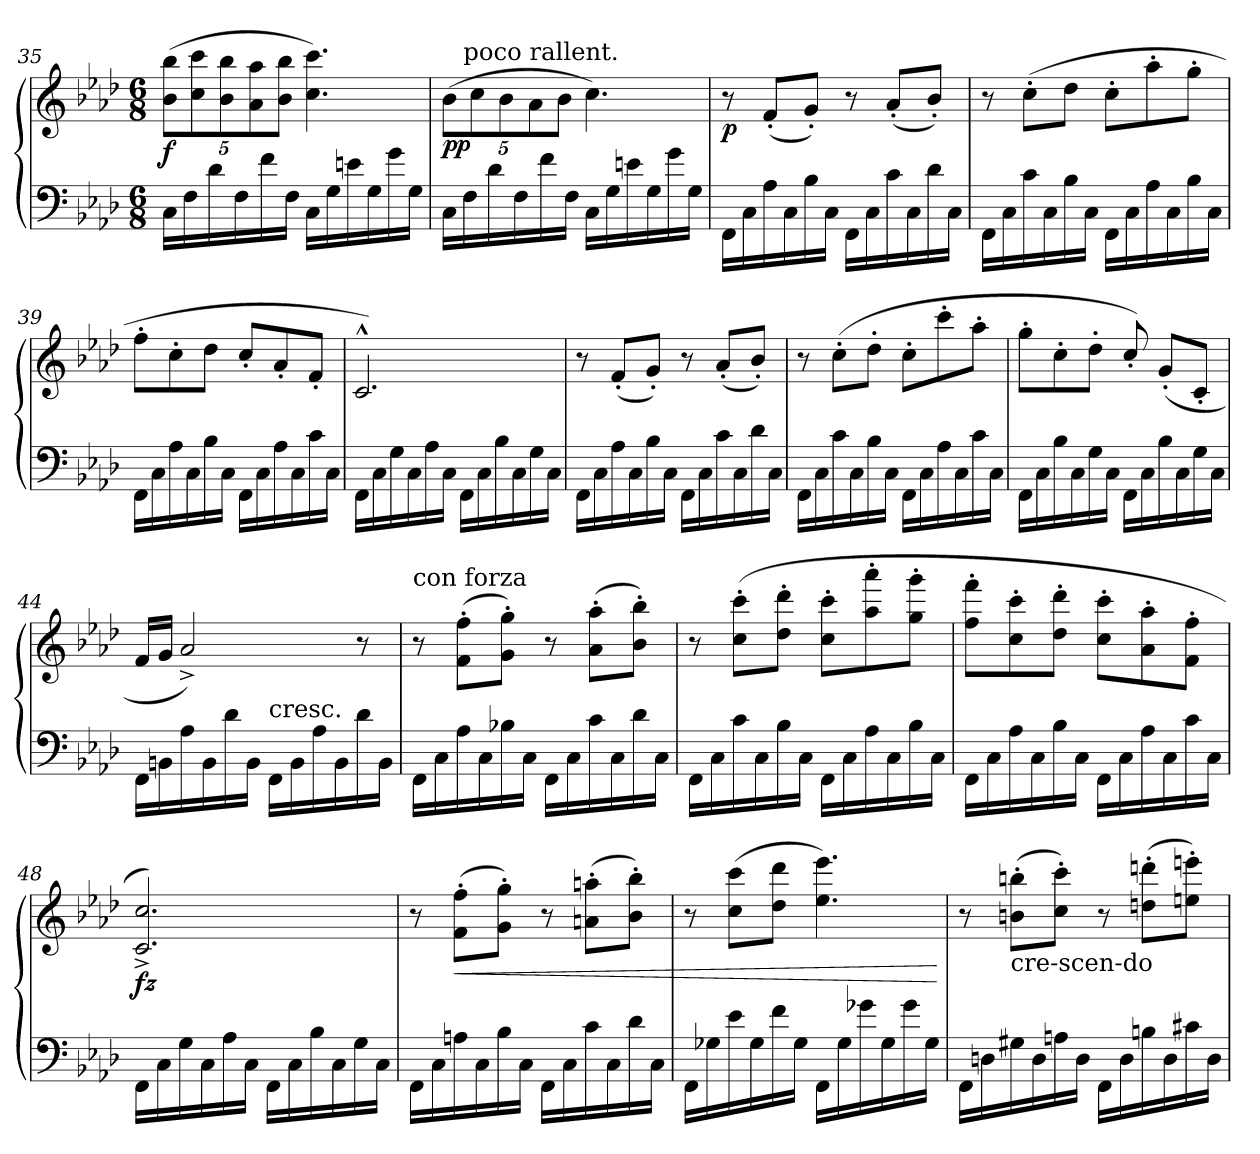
**kern	**kern	**dynam
*part1	*part1	*part1
*staff2	*staff1	*staff1/2
*clefF4	*clefG2	*
*k[b-e-a-d-]	*k[b-e-a-d-]	*
*f:	*f:	*
*M6/8	*M6/8	*
*	*Xbrackettup	*
=35	=35	=35
!	!	!LO:DY:b
16C\LL	(40%3b-\ 40%3bb-\L	f
16F\	.	.
.	40%3cc\ 40%3ccc\	.
16d-\	.	.
.	40%3b-\ 40%3bb-\	.
16F\	.	.
.	40%3a-\ 40%3aa-\	.
16f\	.	.
.	40%3b-\ 40%3bb-\J	.
16F\JJ	.	.
16C\LL	4.cc\ 4.ccc\)	.
16G\	.	.
16en\	.	.
16G\	.	.
16g\	.	.
16G\JJ	.	.
=36	=36	=36
!	!	!LO:DY:b
*	*^	*
16C\LL	(>40%3b-\L	16ryy	pp
!	!	!LO:TX:a:t=poco rallent.	!
16F\	.	2ryy	.
.	40%3cc\	.	.
16d-\	.	.	.
.	40%3b-\	.	.
16F\	.	.	.
.	40%3a-\	.	.
16f\	.	.	.
.	40%3b-\J	.	.
16F\JJ	.	.	.
16C\LL	4.cc\)	.	.
16G\	.	.	.
16en\	.	.	.
16G\	.	8.ryy	.
16g\	.	.	.
16G\JJ	.	.	.
=37	=37	=37	=37
!	!LO:TX:a:t=a tempo, sempre agitato	!	!
!	!	!	!LO:DY:b
*	*v	*v	*
16FF\LL	8r	p
16C\	.	.
16A-\	(8f'>/L	.
16C\	.	.
16B-\	8g'>/J)	.
16C\JJ	.	.
16FF\LL	8r	.
16C\	.	.
16c\	(8a-'>/L	.
16C\	.	.
16d-\	8b-'>/J)	.
16C\JJ	.	.
=38	=38	=38
16FF\LL	8r	.
16C\	.	.
16c\	(>8cc'>\L	.
16C\	.	.
16B-\	8dd-\J	.
16C\JJ	.	.
16FF\LL	8cc'>\L	.
16C\	.	.
16A-\	8aa-'>\	.
16C\	.	.
16B-\	8gg'>\J	.
16C\JJ	.	.
=39	=39	=39
16FF\LL	8ff'>\L	.
16C\	.	.
16A-\	8cc'>\	.
16C\	.	.
16B-\	8dd-\J	.
16C\JJ	.	.
16FF\LL	8cc'>/L	.
16C\	.	.
16A-\	8a-'>/	.
16C\	.	.
16c\	8f'>/J	.
16C\JJ	.	.
=40	=40	=40
16FF\LL	2.c^^>/)	.
16C\	.	.
16G\	.	.
16C\	.	.
16A-\	.	.
16C\JJ	.	.
16FF\LL	.	.
16C\	.	.
16B-\	.	.
16C\	.	.
16G\	.	.
16C\JJ	.	.
=41	=41	=41
16FF\LL	8r	.
16C\	.	.
16A-\	(8f'>/L	.
16C\	.	.
16B-\	8g'>/J)	.
16C\JJ	.	.
16FF\LL	8r	.
16C\	.	.
16c\	(8a-'>/L	.
16C\	.	.
16d-\	8b-'>/J)	.
16C\JJ	.	.
=42	=42	=42
16FF\LL	8r	.
16C\	.	.
16c\	(>8cc'>\L	.
16C\	.	.
16B-\	8dd-'>\J	.
16C\JJ	.	.
16FF\LL	8cc'>\L	.
16C\	.	.
16A-\	8ccc'>\	.
16C\	.	.
16c\	8aa-'>\J	.
16C\JJ	.	.
=43	=43	=43
16FF\LL	8gg'>\L	.
16C\	.	.
16B-\	8cc'>\	.
16C\	.	.
16G\	8dd-'>\J	.
16C\JJ	.	.
16FF\LL	8cc'>/)	.
16C\	.	.
16B-\	(>8g'>/L	.
16C\	.	.
16G\	8c'>/J	.
16C\JJ	.	.
=44	=44	=44
16FF\LL	16f/LL	.
16BBn\	16g/JJ	.
16A-\	2a-^>/)	.
16BB\	.	.
16d-\	.	.
16BB\JJ	.	.
!LO:TX:a:t=cresc.	!	!
16FF\LL	.	.
16BB\	.	.
16A-\	.	.
16BB\	.	.
16d-\	8r	.
16BB\JJ	.	.
=45	=45	=45
!	!LO:TX:a:t=con forza	!
16FF\LL	8r	.
16C\	.	.
16A-\	(8f'>'>\ 8ff'>'>\L	.
16C\	.	.
16B-X\	8g'>'>\ 8gg'>'>\J)	.
16C\JJ	.	.
16FF\LL	8r	.
16C\	.	.
16c\	(8a-'>'>\ 8aa-'>'>\L	.
16C\	.	.
16d-\	8b-'>'>\ 8bb-'>'>\J)	.
16C\JJ	.	.
=46	=46	=46
16FF\LL	8r	.
16C\	.	.
16c\	(>8cc'>'>\ 8ccc'>'>\L	.
16C\	.	.
16B-\	8dd-'>'>\ 8ddd-'>'>\J	.
16C\JJ	.	.
16FF\LL	8cc'>'>\ 8ccc'>'>\L	.
16C\	.	.
16A-\	8aa-'>'>\ 8aaa-'>'>\	.
16C\	.	.
16B-\	8gg'>'>\ 8ggg'>'>\J	.
16C\JJ	.	.
=47	=47	=47
16FF\LL	8ff'>'>\ 8fff'>'>\L	.
16C\	.	.
16A-\	8cc'>'>\ 8ccc'>'>\	.
16C\	.	.
16B-\	8dd-'>'>\ 8ddd-'>'>\J	.
16C\JJ	.	.
16FF\LL	8cc'>'>\ 8ccc'>'>\L	.
16C\	.	.
16A-\	8a-'>'>\ 8aa-'>'>\	.
16C\	.	.
16c\	8f'>'>\ 8ff'>'>\J	.
16C\JJ	.	.
=48	=48	=48
!	!	!LO:DY:b
16FF\LL	2.c^>/ 2.cc^>/)	fz
16C\	.	.
16G\	.	.
16C\	.	.
16A-\	.	.
16C\JJ	.	.
16FF\LL	.	.
16C\	.	.
16B-\	.	.
16C\	.	.
16G\	.	.
16C\JJ	.	.
=49	=49	=49
16FF\LL	8r	.
16C\	.	.
!	!	!LO:HP:b
16An\	(8f'>'>\ 8ff'>'>\L	<
16C\	.	.
16B-\	8g'>'>\ 8gg'>'>\J)	.
16C\JJ	.	.
16FF\LL	8r	.
16C\	.	.
16c\	(8an'>'>\ 8aan'>'>\L	.
16C\	.	.
16d-\	8b-'>'>\ 8bb-'>'>\J)	.
16C\JJ	.	.
=50	=50	=50
16FF\LL	8r	.
16G-X\	.	.
16e-\	(8cc\ 8ccc\L	.
16G-\	.	.
16f\	8dd-\ 8ddd-\J	.
16G-\JJ	.	.
16FF\LL	4.ee-\ 4.eee-\)	.
16G-\	.	.
16g-\	.	.
16G-\	.	.
16g-\	.	.
16G-\JJ	.	.
.	.	[
=51	=51	=51
16FF\LL	8r	.
16Dn\	.	.
!	!LO:TX:b:t=cre-scen-do	!
16G#X\	(8bn'>'>\ 8bbn'>'>\L	.
16D\	.	.
16An\	8cc'>'>\ 8ccc'>'>\J)	.
16D\JJ	.	.
16FF\LL	8r	.
16D\	.	.
16Bn\	(8ddn'>'>\ 8dddn'>'>\L	.
16D\	.	.
16c#X\	8een'>'>\ 8eeen'>'>\J)	.
16D\JJ	.	.
=	=	=
*-	*-	*-
